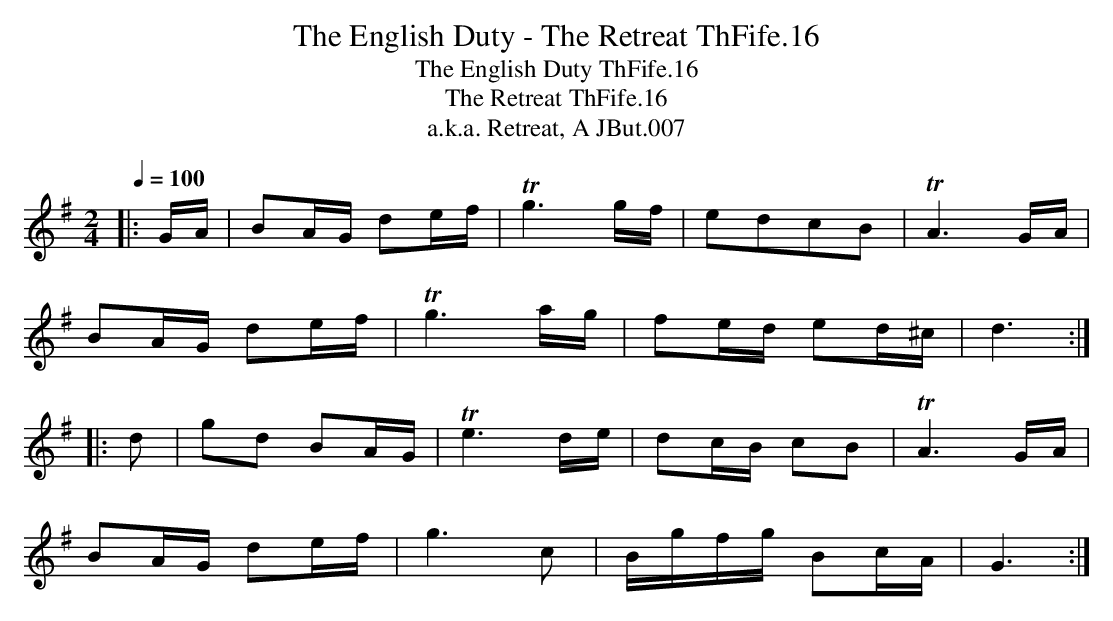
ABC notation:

X:1
T:English Duty - The Retreat ThFife.16, The
T:English Duty ThFife.16, The
T:Retreat ThFife.16, The
T:a.k.a. Retreat, A JBut.007
M:2/4
L:1/8
Q:1/4=100
K:G
|: G/A/|BA/G/ de/f/ | !trill!g3g/f/ | edcB |!trill!A3G/A/ |
BA/G/ de/f/ | !trill!g3a/g/ | fe/d/ ed/^c/ | d3:|
|:d|gd BA/G/ | !trill!e3d/e/ |dc/B/ cB |!trill!A3G/A/ |
BA/G/ de/f/ | g3c | B/g/f/g/ Bc/A/ | G3:|
